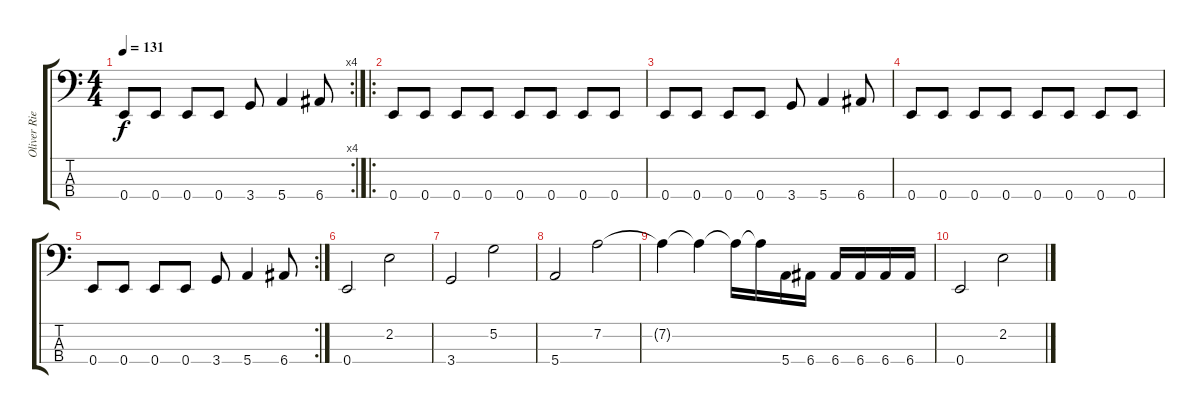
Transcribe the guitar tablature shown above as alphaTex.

\track ("Oliver Riedel" "Oliver Rie") {instrument electricbassfinger}
\staff {score tabs}
\tuning (G2 D2 A1 E1) {hide}
\rc 4
\ts (4 4)
\tempo 131
\clef f4
\ks c
0.4.8{dy f} 0.4.8 0.4.8 0.4.8 3.4.8 5.4.4 6.4.8 |
\ro
0.4.8 0.4.8 0.4.8 0.4.8 0.4.8 0.4.8 0.4.8 0.4.8 |
0.4.8 0.4.8 0.4.8 0.4.8 3.4.8 5.4.4 6.4.8 |
0.4.8 0.4.8 0.4.8 0.4.8 0.4.8 0.4.8 0.4.8 0.4.8 |
\rc 2
0.4.8 0.4.8 0.4.8 0.4.8 3.4.8 5.4.4 6.4.8 |
0.4.2{volume 13} 2.2.2 |
3.4.2{volume 10} 5.2.2 |
5.4.2{volume 7} 7.2.2 |
7.2{t}.4{volume 4} 7.2{t}.4 7.2{t}.16 7.2{t}.16 5.4.16 6.4.16 6.4.16 6.4.16 6.4.16 6.4.16 |
0.4.2{volume 2} 2.2.2
